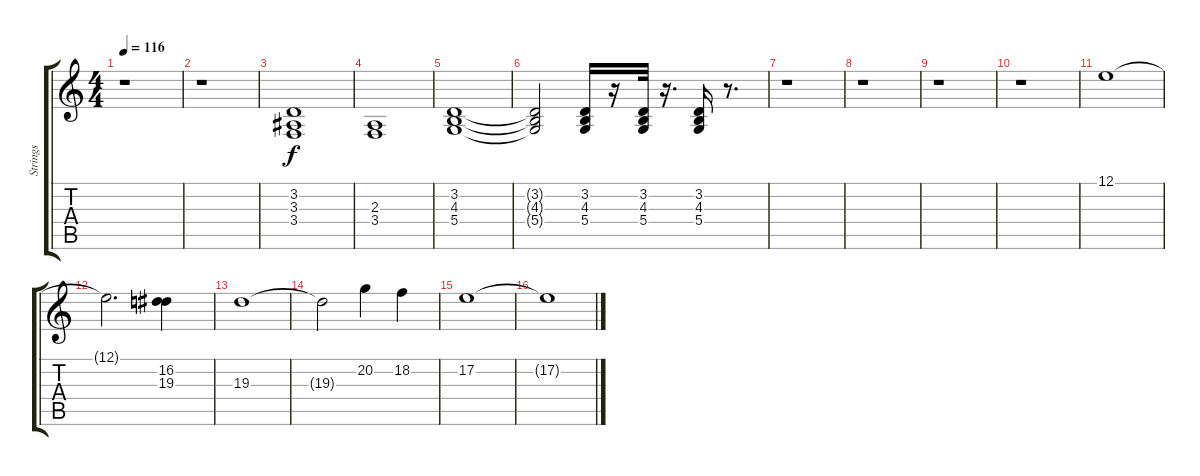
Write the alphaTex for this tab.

\track ("Strings" "Strings") {instrument stringensemble1}
\staff {score tabs}
\tuning (E4 B3 G3 D3 A2 E2) {hide}
\ts (4 4)
\tempo 116
\clef g2
\ks c
r.1{dy f} |
r.1 |
(3.2 3.3 3.4).1 |
(2.3 3.4).1 |
(3.2 4.3 5.4).1 |
(3.2{t} 4.3{t} 5.4{t}).2 (3.2 4.3 5.4).16 r.16 (3.2 4.3 5.4).32 r.16{d} (3.2 4.3 5.4).16 r.8{d} |
r.1 |
r.1 |
r.1 |
r.1 |
12.1.1 |
12.1{t}.2{d} (16.2 19.3).4 |
19.3.1 |
19.3{t}.2 20.2.4 18.2.4 |
17.2.1 |
17.2{t}.1
